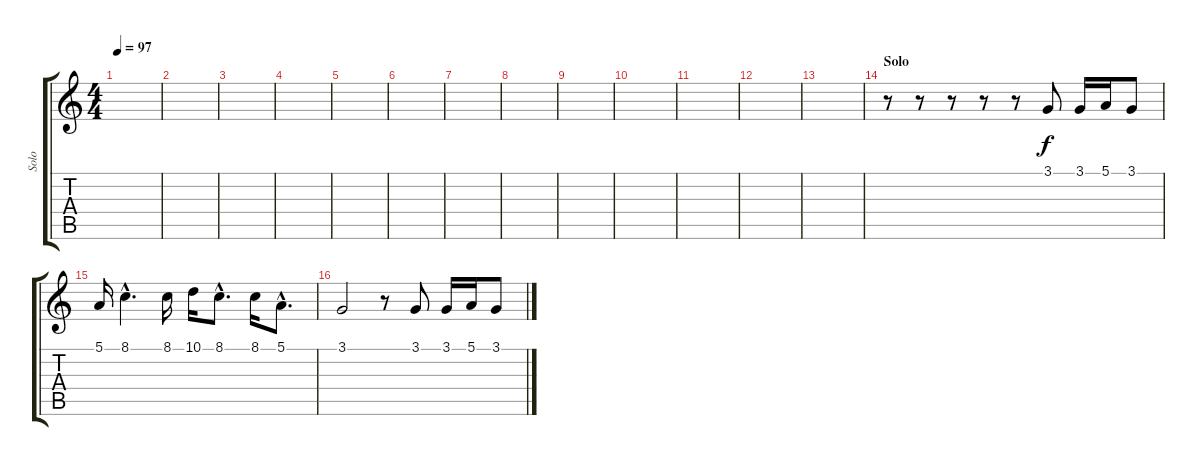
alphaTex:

\track ("Solo" "Solo") {instrument trombone}
\staff {score tabs}
\tuning (E4 B3 G3 D3 A2 E2) {hide}
\ts (4 4)
\tempo 97
\clef g2
\ks c
|
|
|
|
|
|
|
|
|
|
|
|
|
\section ("" "Solo")
r.8 r.8 r.8 r.8 r.8 3.1.8 3.1.16 5.1.16 3.1.8 |
5.1.16 8.1{hac}.4{d} 8.1.16 10.1.16 8.1{hac}.8{d} 8.1.16 5.1{hac}.8{d} |
3.1.2 r.8 3.1.8 3.1.16 5.1.16 3.1.8
